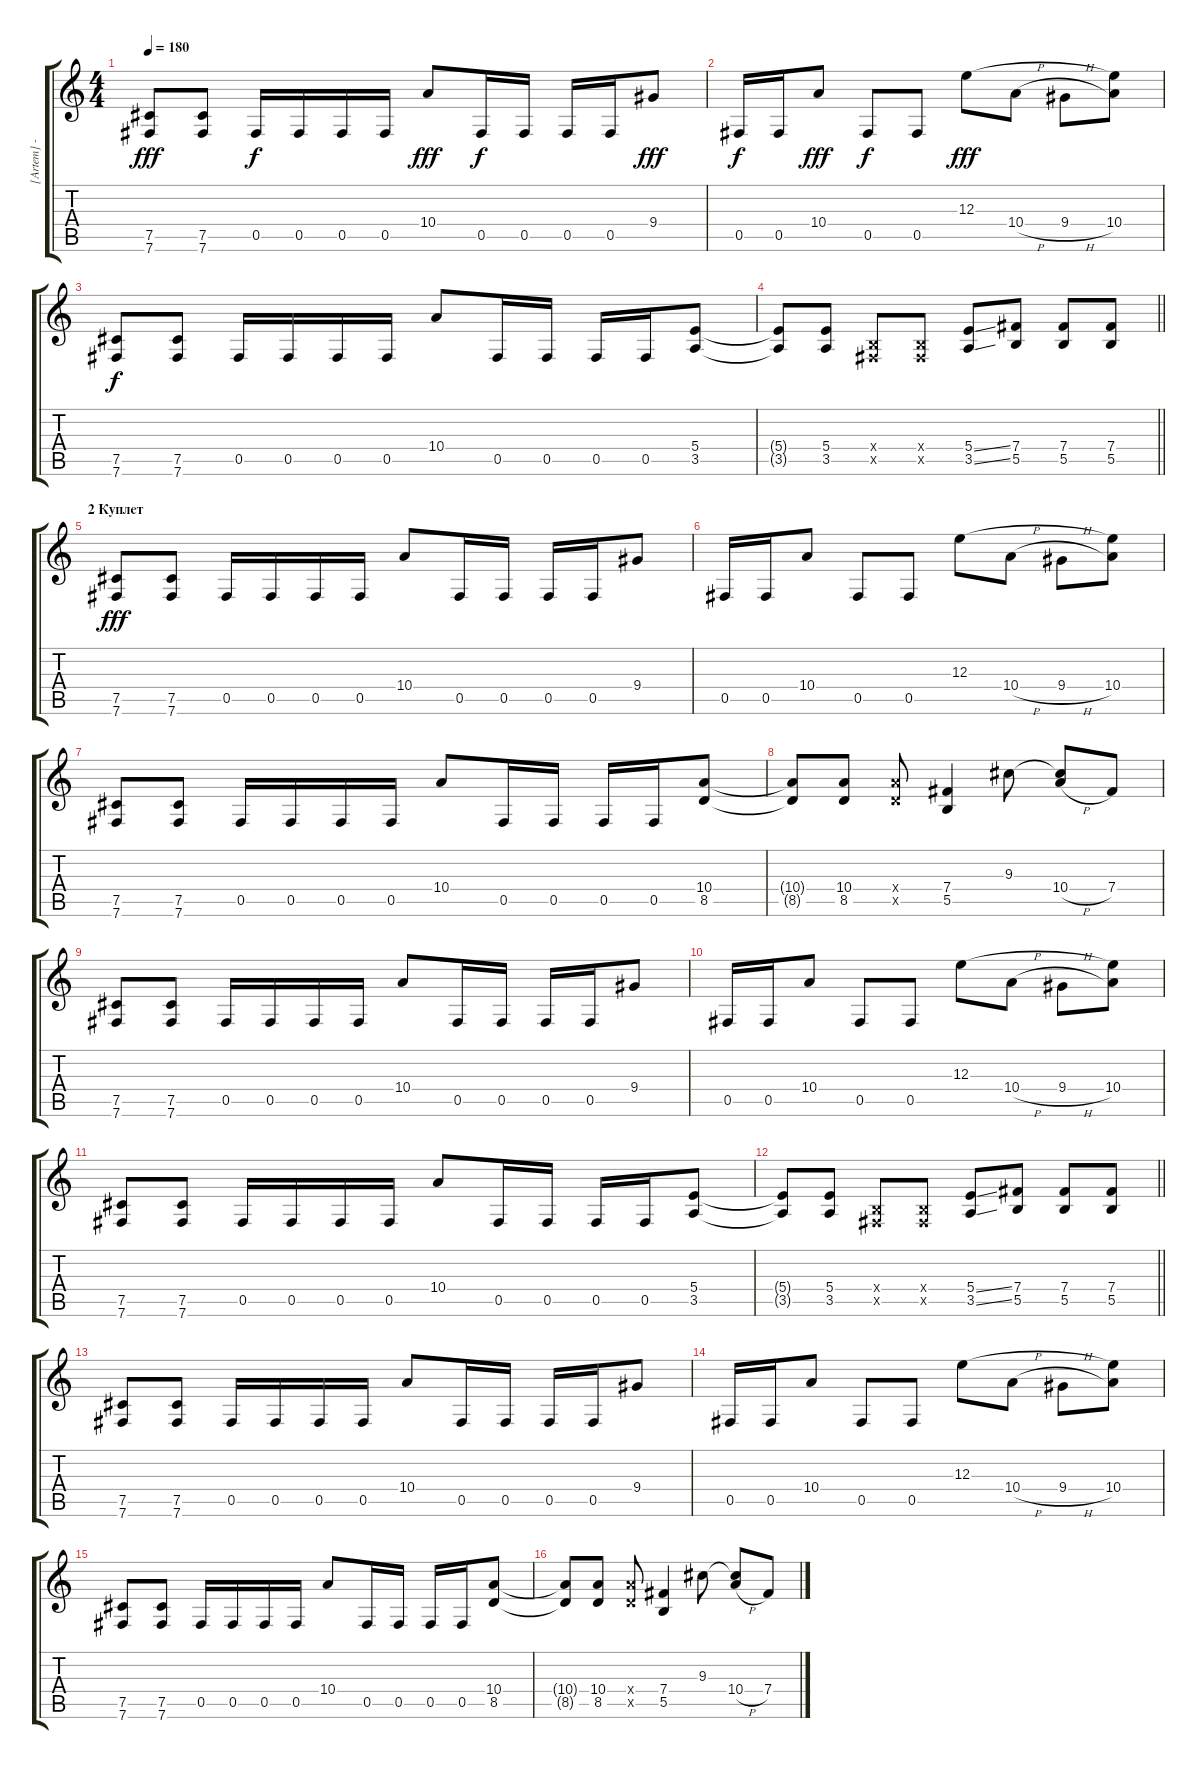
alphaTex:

\track ("[Artem] - Solo Gutiar " "[Artem] - ") {instrument overdrivenguitar}
\staff {score tabs}
\tuning (Db4 Ab3 E3 B2 Gb2 B1) {hide}
\ts (4 4)
\tempo 180
\clef g2
\ks c
(7.5 7.6).8{dy fff} (7.5 7.6).8 0.5.16{dy f} 0.5.16 0.5.16 0.5.16 10.4.8{dy fff} 0.5.16{dy f} 0.5.16 0.5.16 0.5.16 9.4.8{dy fff} |
0.5.16{dy f} 0.5.16 10.4.8{dy fff} 0.5.8{dy f} 0.5.8 12.3.8{dy fff} 10.4{h}.8 9.4{h}.8 (12.3{t} 10.4).8 |
(7.5 7.6).8{dy f} (7.5 7.6).8 0.5.16 0.5.16 0.5.16 0.5.16 10.4.8 0.5.16 0.5.16 0.5.16 0.5.16 (5.4 3.5).8 |
\barLineRight lightlight
(5.4{t} 3.5{t}).8 (5.4 3.5).8 (0.4{x} 0.5{x}).8 (0.4{x} 0.5{x}).8 (5.4{ss} 3.5{ss}).8{volume 16} (7.4 5.5).8 (7.4 5.5).8 (7.4 5.5).8 |
\section ("" "2 Куплет")
(7.5 7.6).8{dy fff} (7.5 7.6).8 0.5.16 0.5.16 0.5.16 0.5.16 10.4.8 0.5.16 0.5.16 0.5.16 0.5.16 9.4.8 |
0.5.16 0.5.16 10.4.8 0.5.8 0.5.8 12.3.8 10.4{h}.8 9.4{h}.8 (12.3{t} 10.4).8 |
(7.5 7.6).8 (7.5 7.6).8 0.5.16 0.5.16 0.5.16 0.5.16 10.4.8 0.5.16 0.5.16 0.5.16 0.5.16 (10.4 8.5).8 |
(10.4{t} 8.5{t}).8 (10.4 8.5).8 (10.4{x} 8.5{x}).8 (7.4 5.5).4 9.3.8 (9.3{t} 10.4{h}).8 7.4.8 |
(7.5 7.6).8 (7.5 7.6).8 0.5.16 0.5.16 0.5.16 0.5.16 10.4.8 0.5.16 0.5.16 0.5.16 0.5.16 9.4.8 |
0.5.16 0.5.16 10.4.8 0.5.8 0.5.8 12.3.8 10.4{h}.8 9.4{h}.8 (12.3{t} 10.4).8 |
(7.5 7.6).8 (7.5 7.6).8 0.5.16 0.5.16 0.5.16 0.5.16 10.4.8 0.5.16 0.5.16 0.5.16 0.5.16 (5.4 3.5).8 |
\barLineRight lightlight
(5.4{t} 3.5{t}).8 (5.4 3.5).8 (0.4{x} 0.5{x}).8 (0.4{x} 0.5{x}).8 (5.4{ss} 3.5{ss}).8 (7.4 5.5).8 (7.4 5.5).8 (7.4 5.5).8 |
(7.5 7.6).8 (7.5 7.6).8 0.5.16 0.5.16 0.5.16 0.5.16 10.4.8 0.5.16 0.5.16 0.5.16 0.5.16 9.4.8 |
0.5.16 0.5.16 10.4.8 0.5.8 0.5.8 12.3.8 10.4{h}.8 9.4{h}.8 (12.3{t} 10.4).8 |
(7.5 7.6).8 (7.5 7.6).8 0.5.16 0.5.16 0.5.16 0.5.16 10.4.8 0.5.16 0.5.16 0.5.16 0.5.16 (10.4 8.5).8 |
(10.4{t} 8.5{t}).8 (10.4 8.5).8 (10.4{x} 8.5{x}).8 (7.4 5.5).4 9.3.8 (9.3{t} 10.4{h}).8 7.4.8
